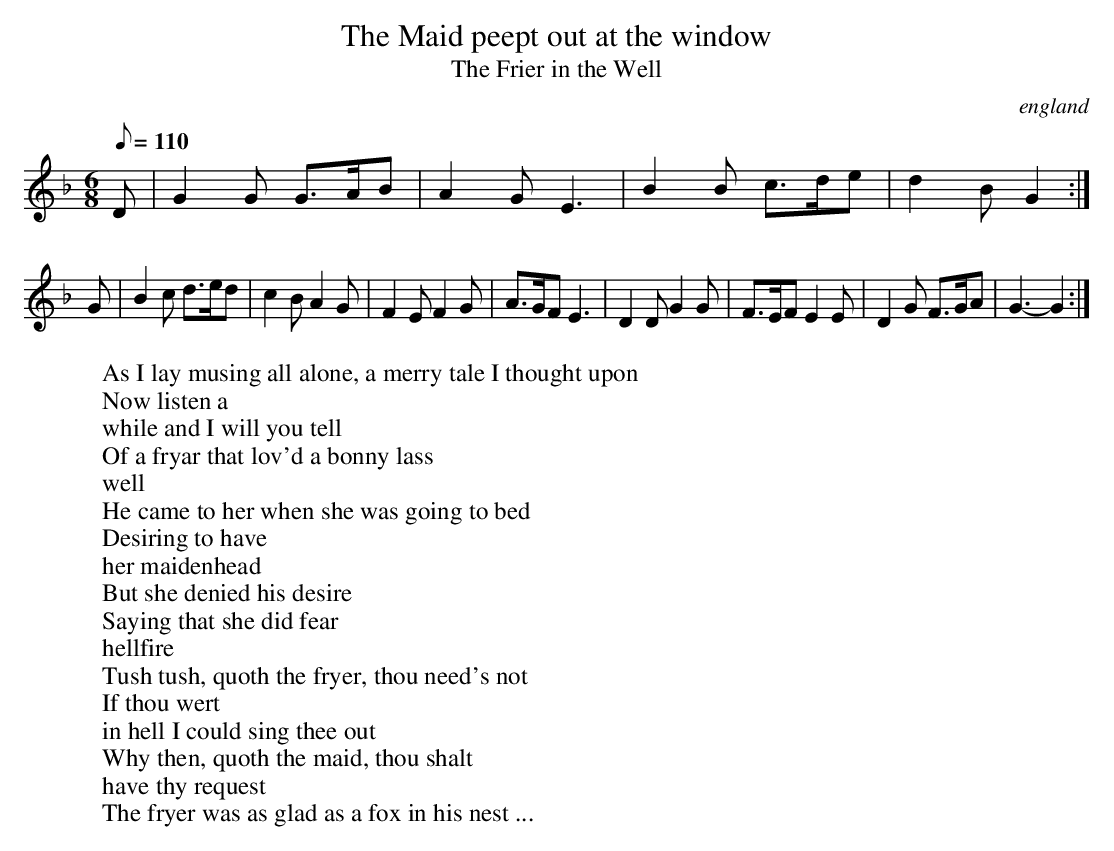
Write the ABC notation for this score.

X:1
T:The Maid peept out at the window
T:The Frier in the Well
O:england
M:6/8
L:1/8
Q:110
W:As I lay musing all alone, a merry tale I thought upon
W:Now listen a
W:while and I will you tell
W:Of a fryar that lov'd a bonny lass
W:well
W:He came to her when she was going to bed
W:Desiring to have
W:her maidenhead
W:But she denied his desire
W:Saying that she did fear
W:hellfire
W:Tush tush, quoth the fryer, thou need's not
W:If thou wert
W:in hell I could sing thee out
W:Why then, quoth the maid, thou shalt
W:have thy request
W:The fryer was as glad as a fox in his nest ...
K:GDor
D|G2G G>AB|A2G E3|B2B c>de|d2B G2:|
G|B2c d>ed|c2B A2G|F2E F2G|A>GF E3|D2D G2G|F>EF E2E|D2G F>GA|G3-G2 :|
